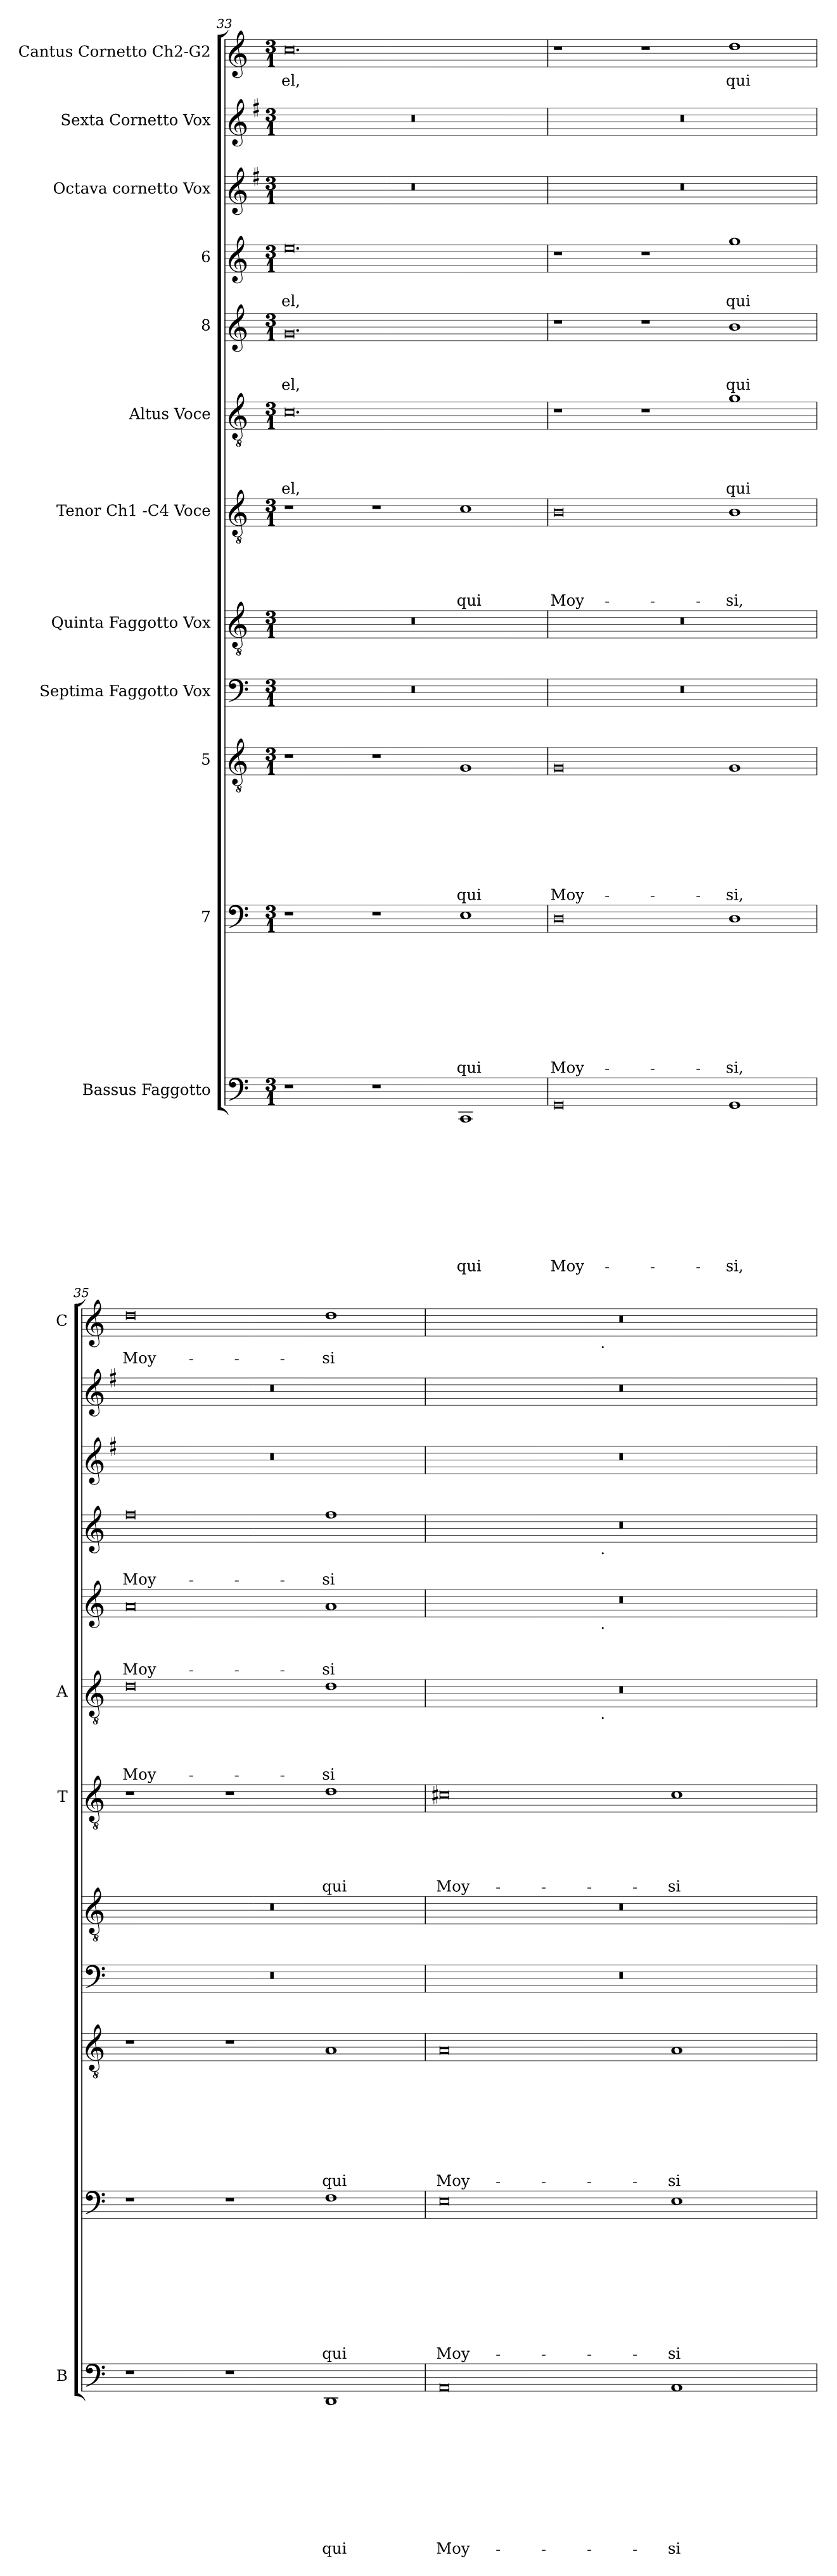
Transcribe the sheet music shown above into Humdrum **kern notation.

**kern	**text	**text	**text	**text	**text	**text	**text	**text	**text	**text	**kern	**text	**text	**text	**text	**text	**text	**text	**text	**text	**kern	**text	**text	**text	**text	**text	**text	**text	**text	**kern	**kern	**kern	**text	**text	**text	**text	**text	**kern	**text	**text	**text	**text	**kern	**text	**text	**text	**kern	**text	**text	**kern	**kern	**kern	**text
*part12	*part12	*part12	*part12	*part12	*part12	*part12	*part12	*part12	*part12	*part12	*part11	*part11	*part11	*part11	*part11	*part11	*part11	*part11	*part11	*part11	*part10	*part10	*part10	*part10	*part10	*part10	*part10	*part10	*part10	*part9	*part8	*part7	*part7	*part7	*part7	*part7	*part7	*part6	*part6	*part6	*part6	*part6	*part5	*part5	*part5	*part5	*part4	*part4	*part4	*part3	*part2	*part1	*part1
*staff12	*staff12	*staff12	*staff12	*staff12	*staff12	*staff12	*staff12	*staff12	*staff12	*staff12	*staff11	*staff11	*staff11	*staff11	*staff11	*staff11	*staff11	*staff11	*staff11	*staff11	*staff10	*staff10	*staff10	*staff10	*staff10	*staff10	*staff10	*staff10	*staff10	*staff9	*staff8	*staff7	*staff7	*staff7	*staff7	*staff7	*staff7	*staff6	*staff6	*staff6	*staff6	*staff6	*staff5	*staff5	*staff5	*staff5	*staff4	*staff4	*staff4	*staff3	*staff2	*staff1	*staff1
*I"Bassus Faggotto	*	*	*	*	*	*	*	*	*	*	*I"7	*	*	*	*	*	*	*	*	*	*I"5	*	*	*	*	*	*	*	*	*I"Septima Faggotto Vox	*I"Quinta Faggotto Vox	*I"Tenor Ch1 -C4 Voce	*	*	*	*	*	*I"Altus Voce	*	*	*	*	*I"8	*	*	*	*I"6	*	*	*I"Octava cornetto Vox	*I"Sexta Cornetto Vox	*I"Cantus Cornetto Ch2-G2	*
*I'B	*	*	*	*	*	*	*	*	*	*	*	*	*	*	*	*	*	*	*	*	*	*	*	*	*	*	*	*	*	*	*	*I'T	*	*	*	*	*	*I'A	*	*	*	*	*	*	*	*	*	*	*	*	*	*I'C	*
*clefF4	*	*	*	*	*	*	*	*	*	*	*clefF4	*	*	*	*	*	*	*	*	*	*clefGv2	*	*	*	*	*	*	*	*	*clefF4	*clefGv2	*clefGv2	*	*	*	*	*	*clefGv2	*	*	*	*	*clefG2	*	*	*	*clefG2	*	*	*clefG2	*clefG2	*clefG2	*
*	*	*	*	*	*	*	*	*	*	*	*	*	*	*	*	*	*	*	*	*	*	*	*	*	*	*	*	*	*	*	*	*	*	*	*	*	*	*	*	*	*	*	*	*	*	*	*	*	*	*ITrd4c7	*ITrd4c7	*	*
*k[]	*	*	*	*	*	*	*	*	*	*	*k[]	*	*	*	*	*	*	*	*	*	*k[]	*	*	*	*	*	*	*	*	*k[]	*k[]	*k[]	*	*	*	*	*	*k[]	*	*	*	*	*k[]	*	*	*	*k[]	*	*	*k[]	*k[]	*k[]	*
*C:	*	*	*	*	*	*	*	*	*	*	*C:	*	*	*	*	*	*	*	*	*	*C:	*	*	*	*	*	*	*	*	*C:	*C:	*C:	*	*	*	*	*	*C:	*	*	*	*	*C:	*	*	*	*C:	*	*	*C:	*C:	*C:	*
*M3/1	*	*	*	*	*	*	*	*	*	*	*M3/1	*	*	*	*	*	*	*	*	*	*M3/1	*	*	*	*	*	*	*	*	*M3/1	*M3/1	*M3/1	*	*	*	*	*	*M3/1	*	*	*	*	*M3/1	*	*	*	*M3/1	*	*	*M3/1	*M3/1	*M3/1	*
=33	=33	=33	=33	=33	=33	=33	=33	=33	=33	=33	=33	=33	=33	=33	=33	=33	=33	=33	=33	=33	=33	=33	=33	=33	=33	=33	=33	=33	=33	=33	=33	=33	=33	=33	=33	=33	=33	=33	=33	=33	=33	=33	=33	=33	=33	=33	=33	=33	=33	=33	=33	=33	=33
!	!	!	!	!	!	!	!	!	!	!	!	!	!	!	!	!	!	!	!	!	!	!	!	!	!	!	!	!	!	!	!	!	!	!	!	!	!	!	!	!	!	!LO:LY:b	!	!	!	!LO:LY:b	!	!	!LO:LY:b	!	!	!	!LO:LY:b
1r	.	.	.	.	.	.	.	.	.	.	1r	.	.	.	.	.	.	.	.	.	1r	.	.	.	.	.	.	.	.	0.r	0.r	1r	.	.	.	.	.	0.c	.	.	.	-el,	0.g	.	.	-el,	0.ee	.	-el,	0.r	0.r	0.cc	-el,
1r	.	.	.	.	.	.	.	.	.	.	1r	.	.	.	.	.	.	.	.	.	1r	.	.	.	.	.	.	.	.	.	.	1r	.	.	.	.	.	.	.	.	.	.	.	.	.	.	.	.	.	.	.	.	.
!	!	!	!	!	!	!	!	!	!	!LO:LY:b:rj	!	!	!	!	!	!	!	!	!	!LO:LY:b:rj	!	!	!	!	!	!	!	!	!LO:LY:b	!	!	!	!	!	!	!	!LO:LY:b	!	!	!	!	!	!	!	!	!	!	!	!	!	!	!	!
1CC	.	.	.	.	.	.	.	.	.	qui	1E	.	.	.	.	.	.	.	.	qui	1G	.	.	.	.	.	.	.	qui	.	.	1c	.	.	.	.	qui	.	.	.	.	.	.	.	.	.	.	.	.	.	.	.	.
!!LO:PB:g=z
=34	=34	=34	=34	=34	=34	=34	=34	=34	=34	=34	=34	=34	=34	=34	=34	=34	=34	=34	=34	=34	=34	=34	=34	=34	=34	=34	=34	=34	=34	=34	=34	=34	=34	=34	=34	=34	=34	=34	=34	=34	=34	=34	=34	=34	=34	=34	=34	=34	=34	=34	=34	=34	=34
!	!	!	!	!	!	!	!	!	!	!LO:LY:b:rj	!	!	!	!	!	!	!	!	!	!LO:LY:b:rj	!	!	!	!	!	!	!	!	!LO:LY:b	!	!	!	!	!	!	!	!LO:LY:b	!	!	!	!	!	!	!	!	!	!	!	!	!	!	!	!
0GG	.	.	.	.	.	.	.	.	.	Moy-	0D	.	.	.	.	.	.	.	.	Moy-	0G	.	.	.	.	.	.	.	Moy-	0.r	0.r	0B	.	.	.	.	Moy-	1r	.	.	.	.	1r	.	.	.	1r	.	.	0.r	0.r	1r	.
.	.	.	.	.	.	.	.	.	.	.	.	.	.	.	.	.	.	.	.	.	.	.	.	.	.	.	.	.	.	.	.	.	.	.	.	.	.	1r	.	.	.	.	1r	.	.	.	1r	.	.	.	.	1r	.
!	!	!	!	!	!	!	!	!	!	!LO:LY:b:rj	!	!	!	!	!	!	!	!	!	!LO:LY:b:rj	!	!	!	!	!	!	!	!	!LO:LY:b	!	!	!	!	!	!	!	!LO:LY:b	!	!	!	!	!LO:LY:b	!	!	!	!LO:LY:b	!	!	!LO:LY:b	!	!	!	!LO:LY:b
1GG	.	.	.	.	.	.	.	.	.	-si,	1D	.	.	.	.	.	.	.	.	-si,	1G	.	.	.	.	.	.	.	-si,	.	.	1B	.	.	.	.	-si,	1g	.	.	.	qui	1b	.	.	qui	1gg	.	qui	.	.	1dd	qui
=35	=35	=35	=35	=35	=35	=35	=35	=35	=35	=35	=35	=35	=35	=35	=35	=35	=35	=35	=35	=35	=35	=35	=35	=35	=35	=35	=35	=35	=35	=35	=35	=35	=35	=35	=35	=35	=35	=35	=35	=35	=35	=35	=35	=35	=35	=35	=35	=35	=35	=35	=35	=35	=35
!	!	!	!	!	!	!	!	!	!	!	!	!	!	!	!	!	!	!	!	!	!	!	!	!	!	!	!	!	!	!	!	!	!	!	!	!	!	!	!	!	!	!LO:LY:b	!	!	!	!LO:LY:b	!	!	!LO:LY:b	!	!	!	!LO:LY:b
1r	.	.	.	.	.	.	.	.	.	.	1r	.	.	.	.	.	.	.	.	.	1r	.	.	.	.	.	.	.	.	0.r	0.r	1r	.	.	.	.	.	0d	.	.	.	Moy-	0a	.	.	Moy-	0ff	.	Moy-	0.r	0.r	0dd	Moy-
1r	.	.	.	.	.	.	.	.	.	.	1r	.	.	.	.	.	.	.	.	.	1r	.	.	.	.	.	.	.	.	.	.	1r	.	.	.	.	.	.	.	.	.	.	.	.	.	.	.	.	.	.	.	.	.
!	!	!	!	!	!	!	!	!	!	!LO:LY:b:rj	!	!	!	!	!	!	!	!	!	!LO:LY:b:rj	!	!	!	!	!	!	!	!	!LO:LY:b	!	!	!	!	!	!	!	!LO:LY:b	!	!	!	!	!LO:LY:b	!	!	!	!LO:LY:b	!	!	!LO:LY:b	!	!	!	!LO:LY:b
1DD	.	.	.	.	.	.	.	.	.	qui	1F	.	.	.	.	.	.	.	.	qui	1A	.	.	.	.	.	.	.	qui	.	.	1d	.	.	.	.	qui	1d	.	.	.	-si	1a	.	.	-si	1ff	.	-si	.	.	1dd	-si
=36	=36	=36	=36	=36	=36	=36	=36	=36	=36	=36	=36	=36	=36	=36	=36	=36	=36	=36	=36	=36	=36	=36	=36	=36	=36	=36	=36	=36	=36	=36	=36	=36	=36	=36	=36	=36	=36	=36	=36	=36	=36	=36	=36	=36	=36	=36	=36	=36	=36	=36	=36	=36	=36
!	!	!	!	!	!	!	!	!	!	!LO:LY:b:rj	!	!	!	!	!	!	!	!	!	!LO:LY:b:rj	!	!	!	!	!	!	!	!	!LO:LY:b	!	!	!	!	!	!	!	!LO:LY:b	!	!	!	!	!	!	!	!	!	!	!	!	!	!	!	!
*	*	*	*	*	*	*	*	*	*	*	*	*	*	*	*	*	*	*	*	*	*	*	*	*	*	*	*	*	*	*	*	*	*	*	*	*	*	*^	*	*	*	*	*^	*	*	*	*^	*	*	*	*	*^	*
0AA	.	.	.	.	.	.	.	.	.	Moy-	0E	.	.	.	.	.	.	.	.	Moy-	0A	.	.	.	.	.	.	.	Moy-	0.r	0.r	0c#X	.	.	.	.	Moy-	0.r	1ryy	.	.	.	.	0.r	1ryy	.	.	.	0.r	1ryy	.	.	0.r	0.r	0.r	1ryy	.
.	.	.	.	.	.	.	.	.	.	.	.	.	.	.	.	.	.	.	.	.	.	.	.	.	.	.	.	.	.	.	.	.	.	.	.	.	.	.	4..ryy	.	.	.	.	.	4..ryy	.	.	.	.	4..ryy	.	.	.	.	.	4..ryy	.
!	!	!	!	!	!	!	!	!	!	!	!	!	!	!	!	!	!	!	!	!	!	!	!	!	!	!	!	!	!	!	!	!	!	!	!	!	!	!	!	!	!	!	!	!	!	!	!	!	!	!	!	!	!	!	!	!LO:TX:b:t=.	!
!	!	!	!	!	!	!	!	!	!	!	!	!	!	!	!	!	!	!	!	!	!	!	!	!	!	!	!	!	!	!	!	!	!	!	!	!	!	!	!	!	!	!	!	!	!	!	!	!	!	!LO:TX:b:t=.	!	!	!	!	!	!	!
!	!	!	!	!	!	!	!	!	!	!	!	!	!	!	!	!	!	!	!	!	!	!	!	!	!	!	!	!	!	!	!	!	!	!	!	!	!	!	!	!	!	!	!	!	!LO:TX:b:t=.	!	!	!	!	!	!	!	!	!	!	!	!
!	!	!	!	!	!	!	!	!	!	!	!	!	!	!	!	!	!	!	!	!	!	!	!	!	!	!	!	!	!	!	!	!	!	!	!	!	!	!	!LO:TX:b:t=.	!	!	!	!	!	!	!	!	!	!	!	!	!	!	!	!	!	!
.	.	.	.	.	.	.	.	.	.	.	.	.	.	.	.	.	.	.	.	.	.	.	.	.	.	.	.	.	.	.	.	.	.	.	.	.	.	.	1ryy	.	.	.	.	.	1ryy	.	.	.	.	1ryy	.	.	.	.	.	1ryy	.
!	!	!	!	!	!	!	!	!	!	!LO:LY:b:rj	!	!	!	!	!	!	!	!	!	!LO:LY:b:rj	!	!	!	!	!	!	!	!	!LO:LY:b	!	!	!	!	!	!	!	!LO:LY:b	!	!	!	!	!	!	!	!	!	!	!	!	!	!	!	!	!	!	!	!
1AA	.	.	.	.	.	.	.	.	.	-si	1E	.	.	.	.	.	.	.	.	-si	1A	.	.	.	.	.	.	.	-si	.	.	1c#	.	.	.	.	-si	.	.	.	.	.	.	.	.	.	.	.	.	.	.	.	.	.	.	.	.
.	.	.	.	.	.	.	.	.	.	.	.	.	.	.	.	.	.	.	.	.	.	.	.	.	.	.	.	.	.	.	.	.	.	.	.	.	.	.	2ryy	.	.	.	.	.	2ryy	.	.	.	.	2ryy	.	.	.	.	.	2ryy	.
.	.	.	.	.	.	.	.	.	.	.	.	.	.	.	.	.	.	.	.	.	.	.	.	.	.	.	.	.	.	.	.	.	.	.	.	.	.	.	16ryy	.	.	.	.	.	16ryy	.	.	.	.	16ryy	.	.	.	.	.	16ryy	.
*	*	*	*	*	*	*	*	*	*	*	*	*	*	*	*	*	*	*	*	*	*	*	*	*	*	*	*	*	*	*	*	*	*	*	*	*	*	*v	*v	*	*	*	*	*	*	*	*	*	*v	*v	*	*	*	*	*v	*v	*
*	*	*	*	*	*	*	*	*	*	*	*	*	*	*	*	*	*	*	*	*	*	*	*	*	*	*	*	*	*	*	*	*	*	*	*	*	*	*	*	*	*	*	*v	*v	*	*	*	*	*	*	*	*	*	*
=	=	=	=	=	=	=	=	=	=	=	=	=	=	=	=	=	=	=	=	=	=	=	=	=	=	=	=	=	=	=	=	=	=	=	=	=	=	=	=	=	=	=	=	=	=	=	=	=	=	=	=	=	=
*-	*-	*-	*-	*-	*-	*-	*-	*-	*-	*-	*-	*-	*-	*-	*-	*-	*-	*-	*-	*-	*-	*-	*-	*-	*-	*-	*-	*-	*-	*-	*-	*-	*-	*-	*-	*-	*-	*-	*-	*-	*-	*-	*-	*-	*-	*-	*-	*-	*-	*-	*-	*-	*-
